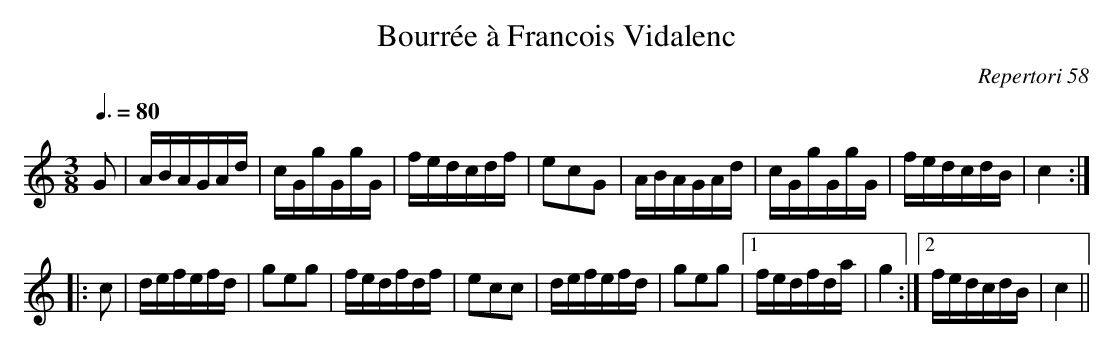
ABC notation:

X:1
T:Bourrée à Francois Vidalenc
C:Repertori 58
M:3/8
L:1/16
Q:3/8=80
K:C
G2|ABAGAd|cGgGgG|fedcdf|e2c2G2|\
ABAGAd|cGgGgG|fedcdB|c4:|
|:c2|defefd|g2e2g2|fedfdf|e2c2c2|\
defefd|g2e2g2|1 fedfda|g4:|2 fedcdB|c4||
